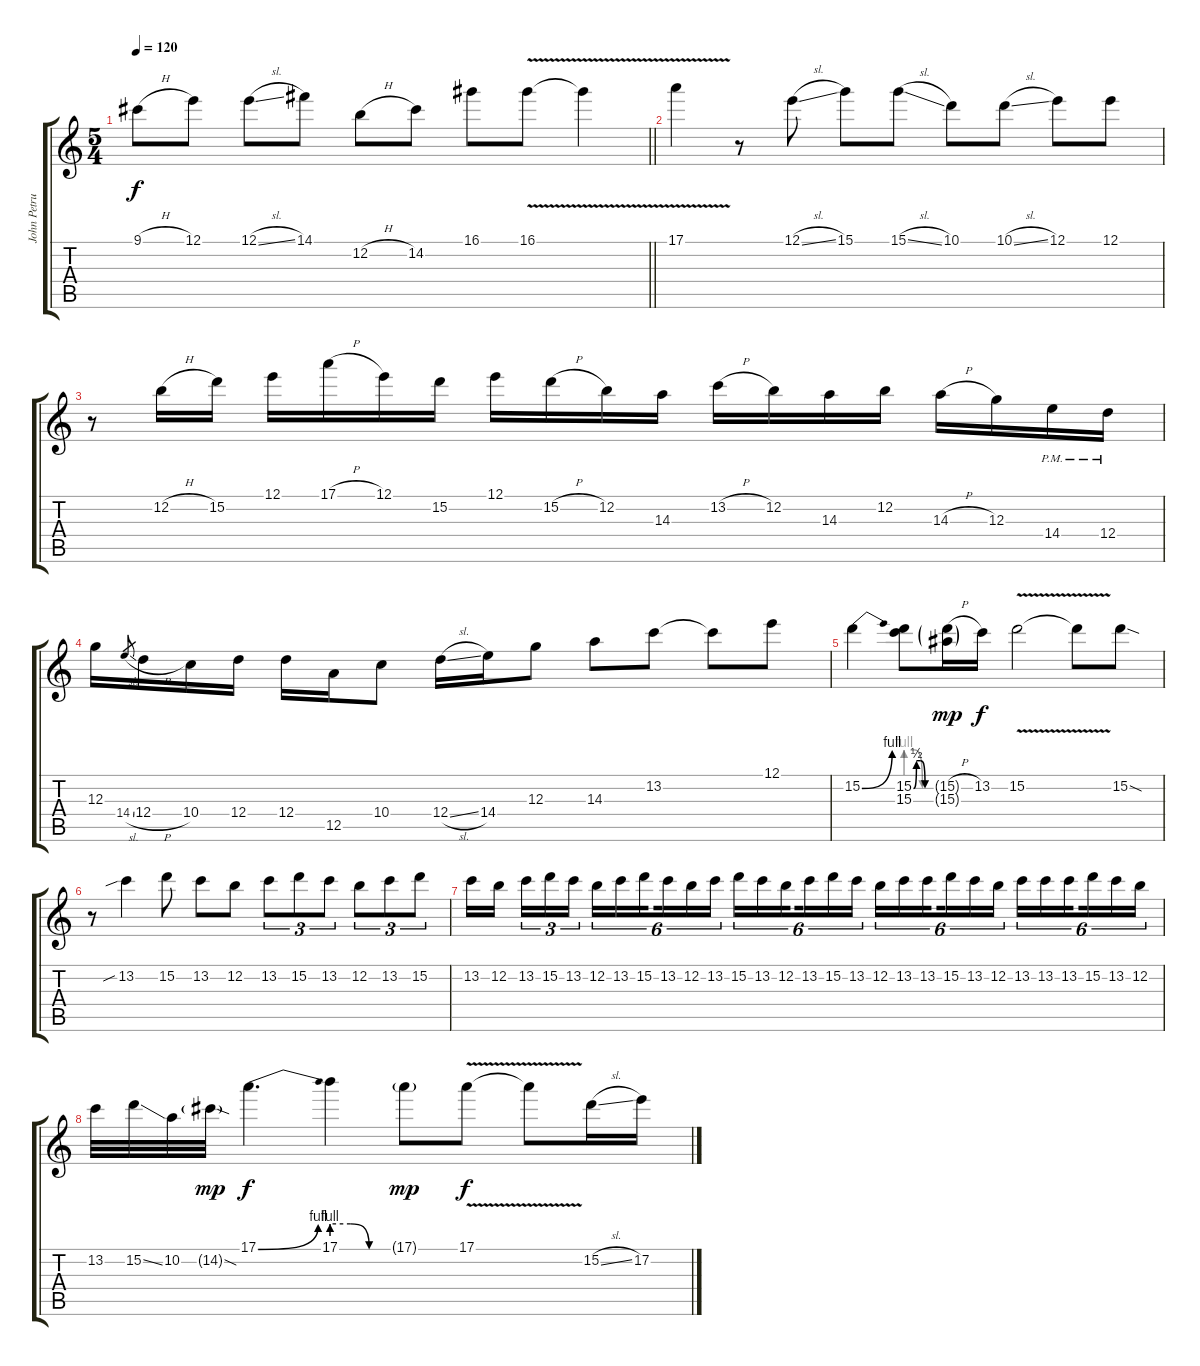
\track ("John Petrucci" "John Petru") {instrument distortionguitar}
\staff {score tabs}
\tuning (E4 B3 G3 D3 A2 E2) {hide}
\ts (5 4)
\tempo 120
\clef g2
\barLineRight lightlight
\ks c
9.1{h}.8{dy f} 12.1.8 12.1{sl}.8 14.1.8 12.2{h}.8 14.2.8 16.1.8 16.1{v}.8 16.1{v t}.4 |
17.1{v}.4 r.8 12.1{sl}.8 15.1.8 15.1{sl}.8 10.1.8 10.1{sl}.8 12.1.8 12.1.8 |
r.8 12.2{h}.16 15.2.16 12.1.16 17.1{h}.16 12.1.16 15.2.16 12.1.16 15.2{h}.16 12.2.16 14.3.16 13.2{h}.16 12.2.16 14.3.16 12.2.16 14.3{h}.16 12.3.16 14.4{pm}.16 12.4{pm}.16 |
12.3.16 14.4{sl}.8{gr} 12.4{h}.16 10.4.16 12.4.16 12.4.16 12.5.16 10.4.8 12.4{sl}.16 14.4.16 12.3.8 14.3.8 13.2.8 13.2{t}.8 12.1.8 |
15.2{be (bend 0 0 60 4)}.4 (15.2{be (custom 0 0 10 2 25 2 40 0 60 0)} 15.3{be (custom 0 4 20 4 40 0 60 0)}).8 (15.2{h g} 15.3{g}).16{dy mp} 13.2.16{dy f} 15.2{v}.2 15.2{v t}.8 15.2{sod}.8 |
r.8 13.2{sib}.4 15.2.8 13.2.8 12.2.8 13.2.8{tu (3 2)} 15.2.8{tu (3 2)} 13.2.8{tu (3 2)} 12.2.8{tu (3 2)} 13.2.8{tu (3 2)} 15.2.8{tu (3 2)} |
13.2.16 12.2.16{beam splitsecondary} 13.2.16{tu (3 2)} 15.2.16{tu (3 2)} 13.2.16{tu (3 2)} 12.2.16{tu (6 4)} 13.2.16{tu (6 4)} 15.2.16{tu (6 4) beam splitsecondary} 13.2.16{tu (6 4)} 12.2.16{tu (6 4)} 13.2.16{tu (6 4)} 15.2.16{tu (6 4)} 13.2.16{tu (6 4)} 12.2.16{tu (6 4) beam splitsecondary} 13.2.16{tu (6 4)} 15.2.16{tu (6 4)} 13.2.16{tu (6 4)} 12.2.16{tu (6 4)} 13.2.16{tu (6 4)} 13.2.16{tu (6 4) beam splitsecondary} 15.2.16{tu (6 4)} 13.2.16{tu (6 4)} 12.2.16{tu (6 4)} 13.2.16{tu (6 4)} 13.2.16{tu (6 4)} 13.2.16{tu (6 4) beam splitsecondary} 15.2.16{tu (6 4)} 13.2.16{tu (6 4)} 12.2.16{tu (6 4)} |
13.2.32 15.2{ss}.32 10.2.32 14.2{sod g}.32{dy mp} 17.1{be (bend 0 0 60 4)}.4{d dy f} 17.1{be (custom 0 4 20 4 40 0 60 0)}.4 17.1{g}.8{dy mp} 17.1{v}.8{dy f} 17.1{v t}.8 15.2{sl}.16 17.2.16
